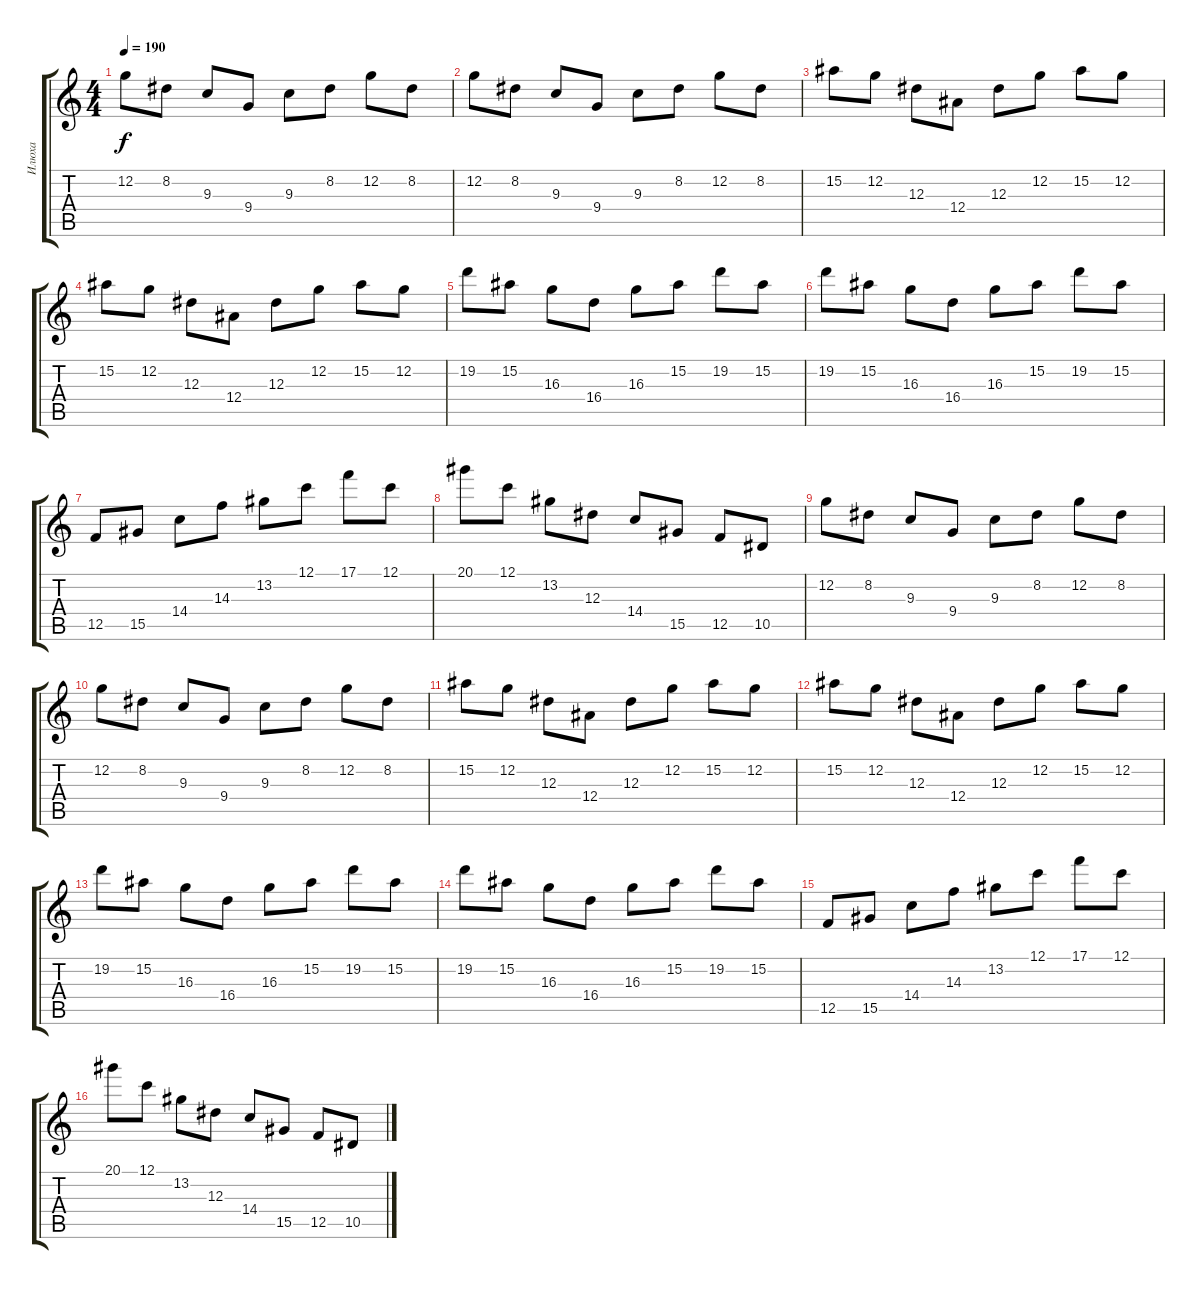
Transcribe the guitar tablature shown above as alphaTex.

\track ("Илюха" "Илюха") {instrument distortionguitar}
\staff {score tabs}
\tuning (C4 G3 Eb3 Bb2 F2 C2) {hide}
\ts (4 4)
\tempo 190
\clef g2
\ks c
12.2.8{dy f} 8.2.8 9.3.8 9.4.8 9.3.8 8.2.8 12.2.8 8.2.8 |
12.2.8 8.2.8 9.3.8 9.4.8 9.3.8 8.2.8 12.2.8 8.2.8 |
15.2.8 12.2.8 12.3.8 12.4.8 12.3.8 12.2.8 15.2.8 12.2.8 |
15.2.8 12.2.8 12.3.8 12.4.8 12.3.8 12.2.8 15.2.8 12.2.8 |
19.2.8 15.2.8 16.3.8 16.4.8 16.3.8 15.2.8 19.2.8 15.2.8 |
19.2.8 15.2.8 16.3.8 16.4.8 16.3.8 15.2.8 19.2.8 15.2.8 |
12.5.8 15.5.8 14.4.8 14.3.8 13.2.8 12.1.8 17.1.8 12.1.8 |
20.1.8 12.1.8 13.2.8 12.3.8 14.4.8 15.5.8 12.5.8 10.5.8 |
12.2.8 8.2.8 9.3.8 9.4.8 9.3.8 8.2.8 12.2.8 8.2.8 |
12.2.8 8.2.8 9.3.8 9.4.8 9.3.8 8.2.8 12.2.8 8.2.8 |
15.2.8 12.2.8 12.3.8 12.4.8 12.3.8 12.2.8 15.2.8 12.2.8 |
15.2.8 12.2.8 12.3.8 12.4.8 12.3.8 12.2.8 15.2.8 12.2.8 |
19.2.8 15.2.8 16.3.8 16.4.8 16.3.8 15.2.8 19.2.8 15.2.8 |
19.2.8 15.2.8 16.3.8 16.4.8 16.3.8 15.2.8 19.2.8 15.2.8 |
12.5.8 15.5.8 14.4.8 14.3.8 13.2.8 12.1.8 17.1.8 12.1.8 |
20.1.8 12.1.8 13.2.8 12.3.8 14.4.8 15.5.8 12.5.8 10.5.8
